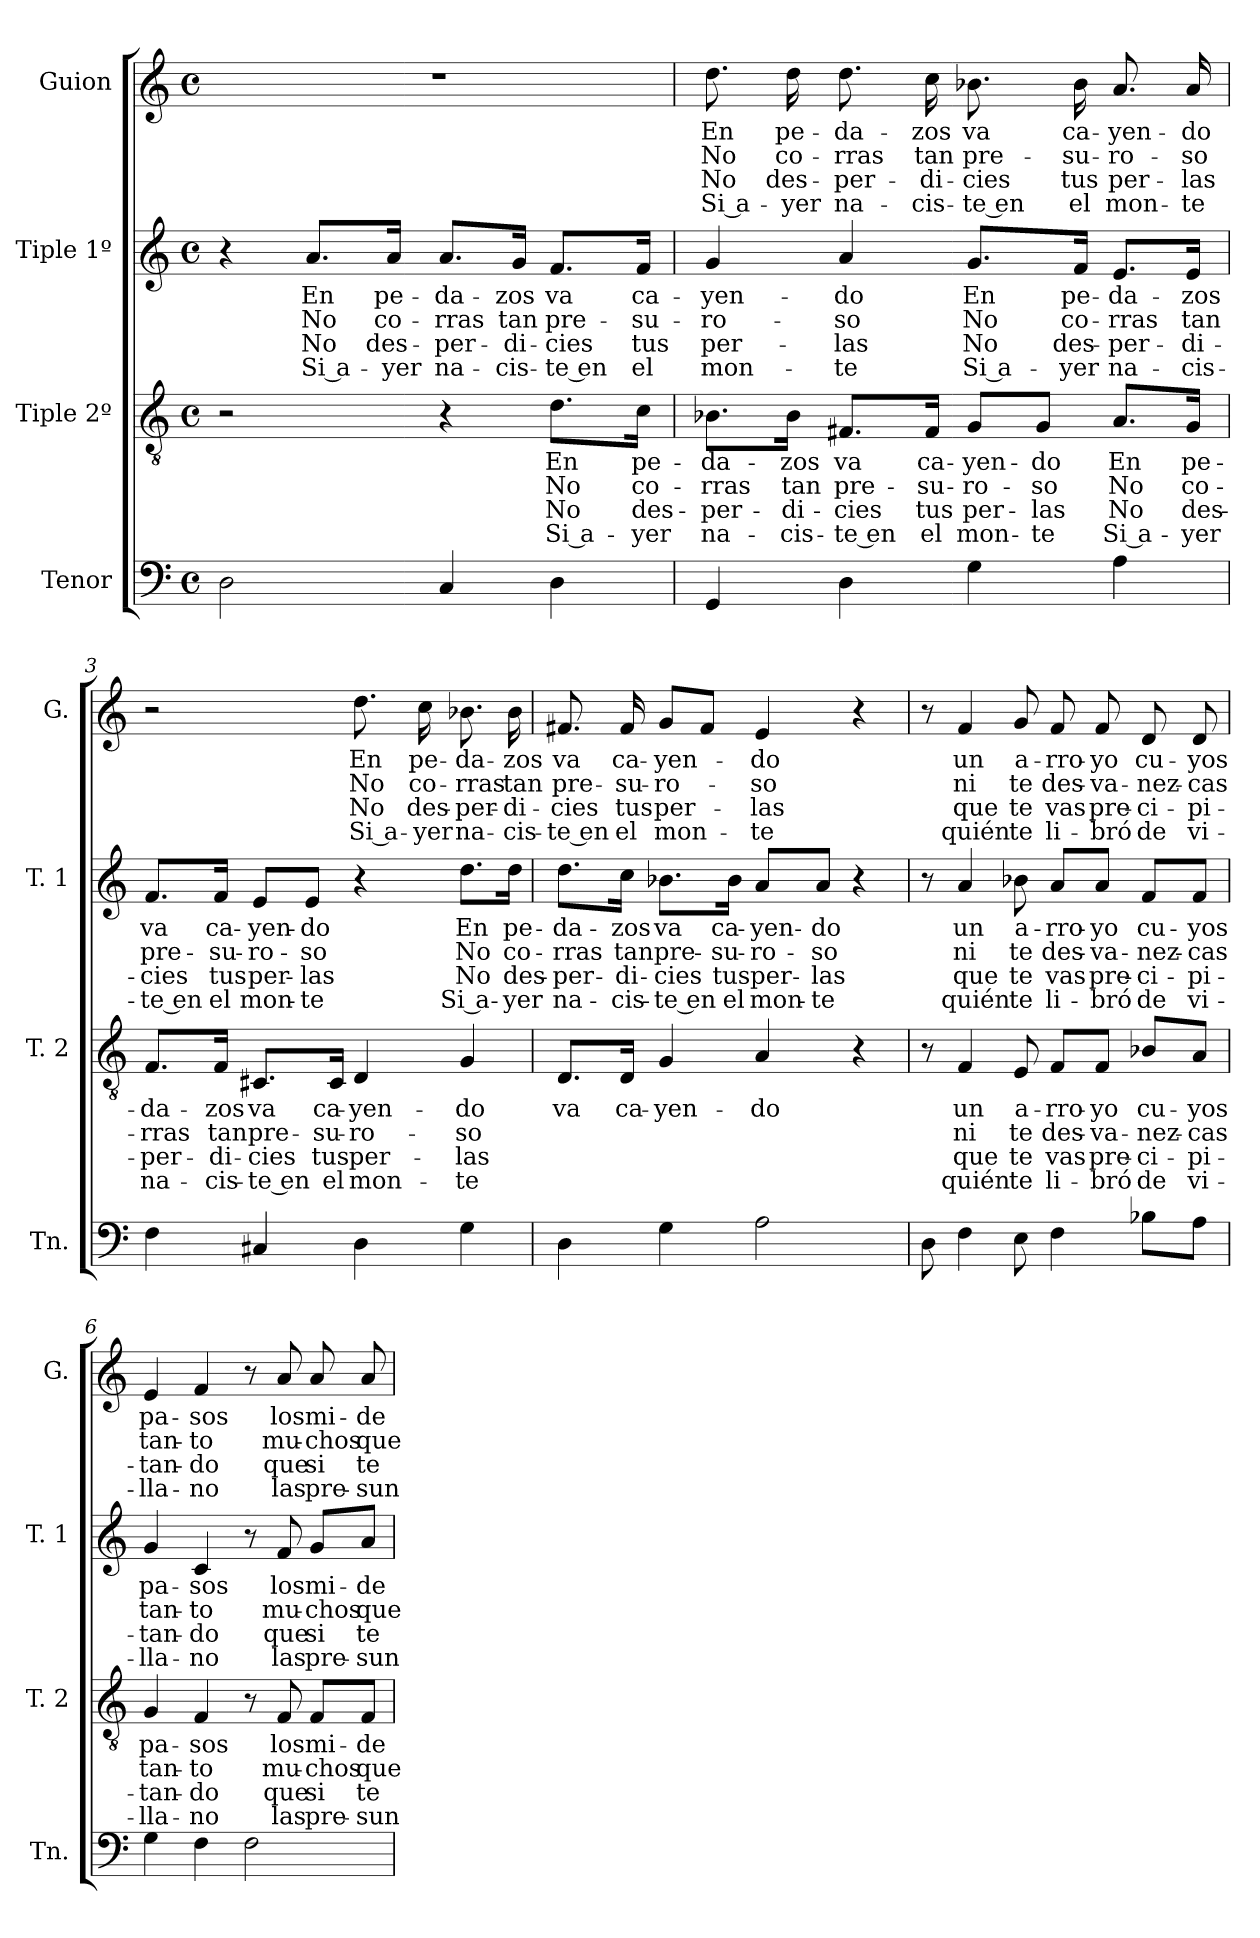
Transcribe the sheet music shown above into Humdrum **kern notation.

**kern	**kern	**text	**text	**text	**text	**kern	**text	**text	**text	**text	**kern	**text	**text	**text	**text
*part4	*part3	*part3	*part3	*part3	*part3	*part2	*part2	*part2	*part2	*part2	*part1	*part1	*part1	*part1	*part1
*staff4	*staff3	*staff3	*staff3	*staff3	*staff3	*staff2	*staff2	*staff2	*staff2	*staff2	*staff1	*staff1	*staff1	*staff1	*staff1
*I"Tenor	*I"Tiple 2º	*	*	*	*	*I"Tiple 1º	*	*	*	*	*I"Guion	*	*	*	*
*I'Tn.	*I'T. 2	*	*	*	*	*I'T. 1	*	*	*	*	*I'G.	*	*	*	*
*clefF4	*clefGv2	*	*	*	*	*clefG2	*	*	*	*	*clefG2	*	*	*	*
*M4/4	*M4/4	*	*	*	*	*M4/4	*	*	*	*	*M4/4	*	*	*	*
*met(c)	*met(c)	*	*	*	*	*met(c)	*	*	*	*	*met(c)	*	*	*	*
=1	=1	=1	=1	=1	=1	=1	=1	=1	=1	=1	=1	=1	=1	=1	=1
2D	2r	.	.	.	.	4r	.	.	.	.	1r	.	.	.	.
.	.	.	.	.	.	8.a/L	En	No	No	Si a-	.	.	.	.	.
.	.	.	.	.	.	16a/Jk	pe-	co-	des-	-yer	.	.	.	.	.
4C	4r	.	.	.	.	8.a/L	-da-	-rras	-per-	na-	.	.	.	.	.
.	.	.	.	.	.	16g/Jk	-zos	tan	-di-	-cis-	.	.	.	.	.
4D	8.d\L	En	No	No	Si a-	8.f/L	va	pre-	-cies	-te en	.	.	.	.	.
.	16c\Jk	pe-	co-	des-	-yer	16f/Jk	ca-	-su-	tus	el	.	.	.	.	.
=2	=2	=2	=2	=2	=2	=2	=2	=2	=2	=2	=2	=2	=2	=2	=2
4GG	8.B-X\L	-da-	-rras	-per-	na-	4g	-yen-	-ro-	per-	mon-	8.dd	En	No	No	Si a-
.	16B-\Jk	-zos	tan	-di-	-cis-	.	.	.	.	.	16dd	pe-	co-	des-	-yer
4D	8.F#X/L	va	pre-	-cies	-te en	4a	-do	-so	-las	-te	8.dd	-da-	-rras	-per-	na-
.	16F#/Jk	ca-	-su-	tus	el	.	.	.	.	.	16cc	-zos	tan	-di-	-cis-
4G	8G/L	-yen-	-ro-	per-	mon-	8.g/L	En	No	No	Si a-	8.b-X	va	pre-	-cies	-te en
.	8G/J	-do	-so	-las	-te	.	.	.	.	.	.	.	.	.	.
.	.	.	.	.	.	16f/Jk	pe-	co-	des-	-yer	16b-	ca-	-su-	tus	el
4A	8.A/L	En	No	No	Si a-	8.e/L	-da-	-rras	-per-	na-	8.a	-yen-	-ro-	per-	mon-
.	16G/Jk	pe-	co-	des-	-yer	16e/Jk	-zos	tan	-di-	-cis-	16a	-do	-so	-las	-te
=3	=3	=3	=3	=3	=3	=3	=3	=3	=3	=3	=3	=3	=3	=3	=3
4F	8.F/L	-da-	-rras	-per-	na-	8.f/L	va	pre-	-cies	-te en	2r	.	.	.	.
.	16F/Jk	-zos	tan	-di-	-cis-	16f/Jk	ca-	-su-	tus	el	.	.	.	.	.
4C#X	8.C#X/L	va	pre-	-cies	-te en	8e/L	-yen-	-ro-	per-	mon-	.	.	.	.	.
.	.	.	.	.	.	8e/J	-do	-so	-las	-te	.	.	.	.	.
.	16C#/Jk	ca-	-su-	tus	el	.	.	.	.	.	.	.	.	.	.
4D	4D	-yen-	-ro-	per-	mon-	4r	.	.	.	.	8.dd	En	No	No	Si a-
.	.	.	.	.	.	.	.	.	.	.	16cc	pe-	co-	des-	-yer
4G	4G	-do	-so	-las	-te	8.dd\L	En	No	No	Si a-	8.b-X	-da-	-rras	-per-	na-
.	.	.	.	.	.	16dd\Jk	pe-	co-	des-	-yer	16b-	-zos	tan	-di-	-cis-
=4	=4	=4	=4	=4	=4	=4	=4	=4	=4	=4	=4	=4	=4	=4	=4
4D	8.D/L	va	.	.	.	8.dd\L	-da-	-rras	-per-	na-	8.f#X	va	pre-	-cies	-te en
.	16D/Jk	ca-	.	.	.	16cc\Jk	-zos	tan	-di-	-cis-	16f#	ca-	-su-	tus	el
4G	4G	-yen-	.	.	.	8.b-X\L	va	pre-	-cies	-te en	8gL	-yen-	-ro-	per-	mon-
.	.	.	.	.	.	.	.	.	.	.	8f#J	.	.	.	.
.	.	.	.	.	.	16b-\Jk	ca-	-su-	tus	el	.	.	.	.	.
2A	4A	-do	.	.	.	8a/L	-yen-	-ro-	per-	mon-	4e	-do	-so	-las	-te
.	.	.	.	.	.	8a/J	-do	-so	-las	-te	.	.	.	.	.
.	4r	.	.	.	.	4r	.	.	.	.	4r	.	.	.	.
=5	=5	=5	=5	=5	=5	=5	=5	=5	=5	=5	=5	=5	=5	=5	=5
8D	8r	.	.	.	.	8r	.	.	.	.	8r	.	.	.	.
4F	4F	un	ni	que	quién	4a	un	ni	que	quién	4f	un	ni	que	quién
8E	8E	a-	te	te	te	8b-X	a-	te	te	te	8g	a-	te	te	te
4F	8F/L	-rro-	des-	vas	li-	8a/L	-rro-	des-	vas	li-	8f	-rro-	des-	vas	li-
.	8F/J	-yo	-va-	pre-	-bró	8a/J	-yo	-va-	pre-	-bró	8f	-yo	-va-	pre-	-bró
8B-X\L	8B-X/L	cu-	-nez-	-ci-	de	8f/L	cu-	-nez-	-ci-	de	8d	cu-	-nez-	-ci-	de
8A\J	8A/J	-yos	-cas	-pi-	vi-	8f/J	-yos	-cas	-pi-	vi-	8d	-yos	-cas	-pi-	vi-
=6	=6	=6	=6	=6	=6	=6	=6	=6	=6	=6	=6	=6	=6	=6	=6
4G	4G	pa-	tan-	-tan-	-lla-	4g	pa-	tan-	-tan-	-lla-	4e	pa-	tan-	-tan-	-lla-
4F	4F	-sos	-to	-do	-no	4c	-sos	-to	-do	-no	4f	-sos	-to	-do	-no
2F	8r	.	.	.	.	8r	.	.	.	.	8r	.	.	.	.
.	8F	los	mu-	que	las	8f	los	mu-	que	las	8a	los	mu-	que	las
.	8F/L	mi-	-chos	si	pre-	8g/L	mi-	-chos	si	pre-	8a	mi-	-chos	si	pre-
.	8F/J	-de	que	te	-sun-	8a/J	-de	que	te	-sun-	8a	-de	que	te	-sun-
=	=	=	=	=	=	=	=	=	=	=	=	=	=	=	=
*-	*-	*-	*-	*-	*-	*-	*-	*-	*-	*-	*-	*-	*-	*-	*-
